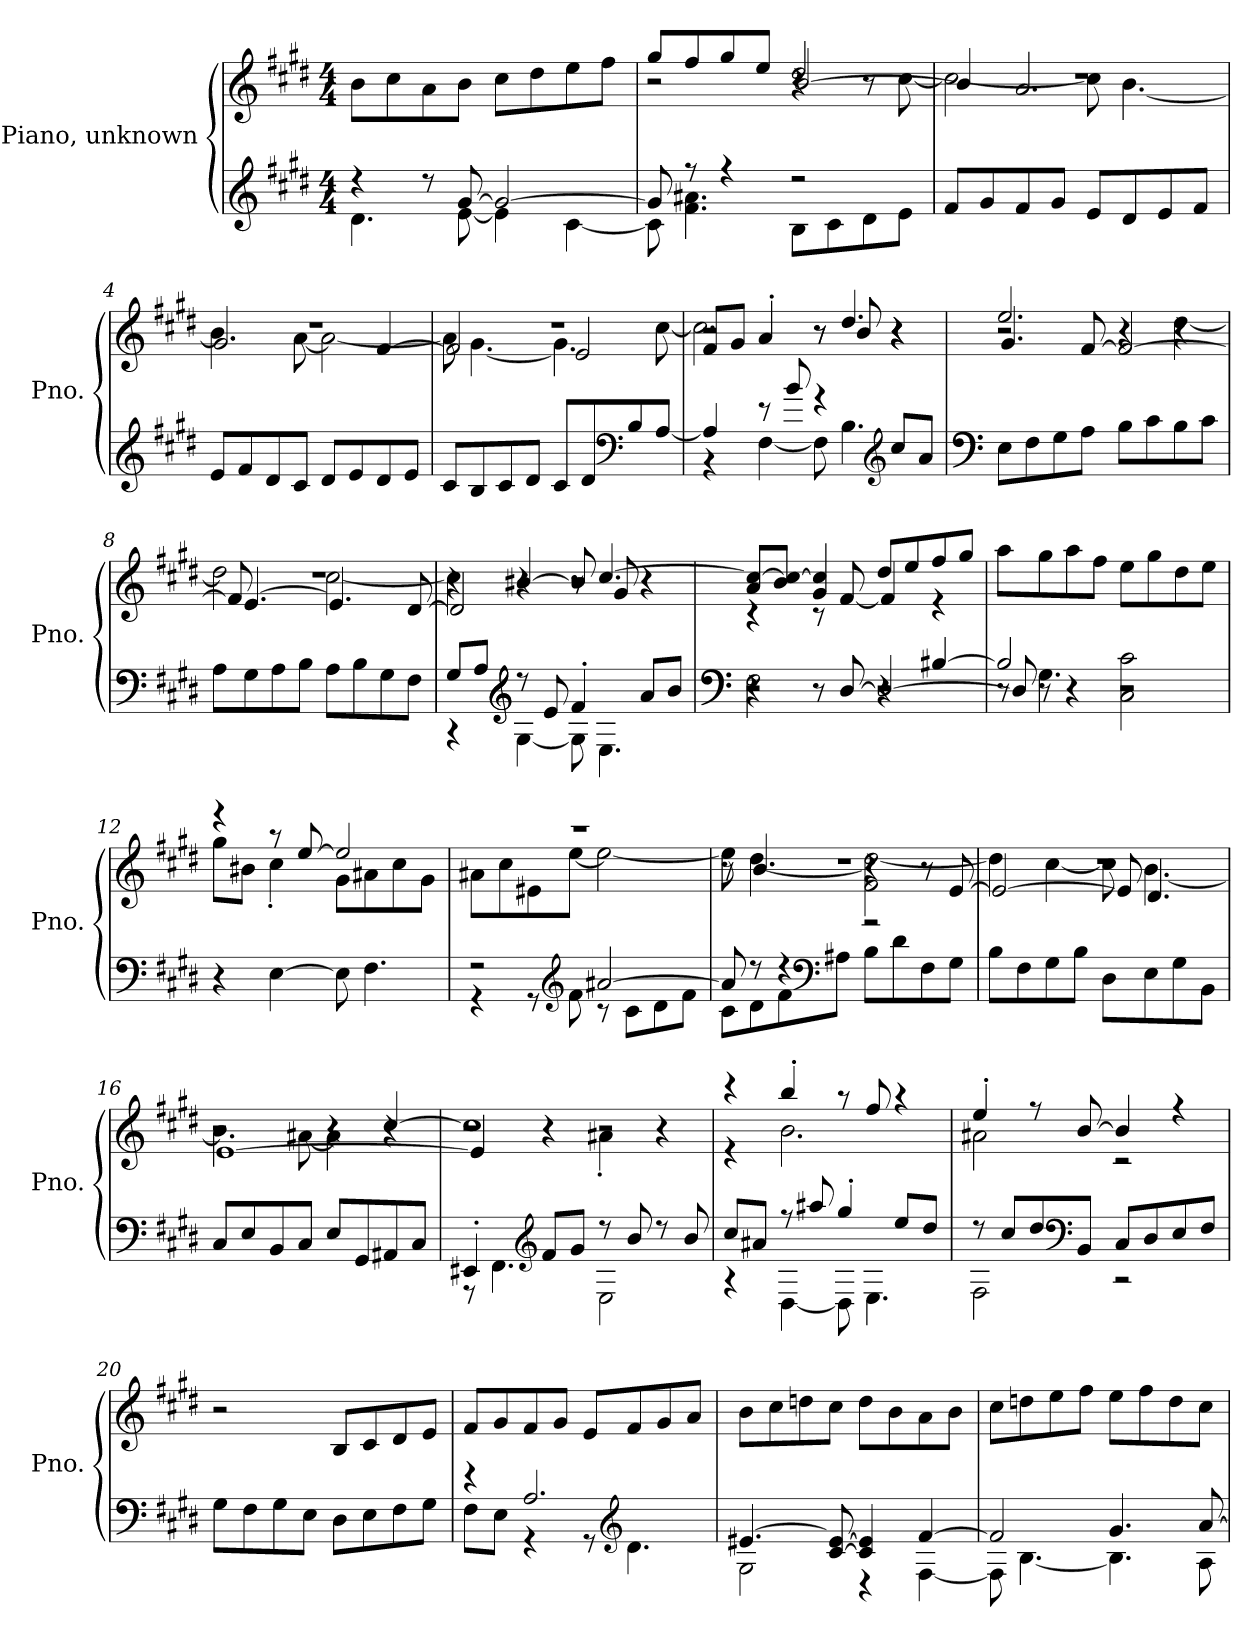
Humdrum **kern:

**kern	**kern
*part1	*part1
*staff2	*staff1
*I"Piano, unknown	*
*I'Pno.	*
*clefG2	*clefG2
*k[f#c#g#d#]	*k[f#c#g#d#]
*M4/4	*M4/4
*MM120	*MM120
=1	=1
*^	*
4r	4.d#\	8b\L
.	.	8cc#\
8r	.	8a\
[8g#/	[8e\	8b\J
2g#/_	4e\]	8cc#\L
.	.	8dd#\
.	[4c#\	8ee\
.	.	8ff#\J
=2	=2	=2
*	*	*^
*	*	*	*^
8g#/]	8c#\]	8gg#/L	2r	2r
8r	4.f#\ 4.a#X\	8ff#/	.	.
4r	.	8gg#/	.	.
.	.	8ee/J	.	.
2r	8B\L	2dd#/	4r	[2b/
.	8c#\	.	.	.
.	8d#\	.	8r	.
.	8e\J	.	[8cc#\	.
*v	*v	*	*	*
=3	=3	=3	=3
8f#/L	1r	2cc#\_	4b/]
8g#/	.	.	.
8f#/	.	.	2.a/
8g#/J	.	.	.
8e/L	.	8cc#\]	.
8d#/	.	[4.b\	.
8e/	.	.	.
8f#/J	.	.	.
=4	=4	=4	=4
8e/L	1r	4.b\]	2.g#/
8f#/	.	.	.
8d#/	.	.	.
8c#/J	.	[8a\	.
8d#/L	.	2a\_	.
8e/	.	.	.
8d#/	.	.	[4f#/
8e/J	.	.	.
!!LO:LB:g=z	!!	!!
=5	=5	=5	=5
8c#/L	1r	8a\]	2f#/]
8B/	.	[4.g#\	.
8c#/	.	.	.
8d#/J	.	.	.
8c#/L	.	4.g#\]	2e/
8d#/	.	.	.
*clefF4	*	*	*
8B/	.	.	.
[8A/J	.	[8cc#\	.
=6	=6	=6	=6
*^	*	*	*
4A/]	4r	8f#/L	2.cc#\]	2r
.	.	8g#/J	.	.
8r	[4F#\	4a'/	.	.
8b/	.	.	.	.
4r	8F#\]	8r	.	8r
.	4.B\	4.dd#/	.	8b/
*clefG2	*	*	*	*
8cc#/L	.	.	4r	4r
8a/J	.	.	.	.
*v	*v	*	*	*
=7	=7	=7	=7
*clefF4	*	*	*
8E\L	2.ee/	2r	4.g#/
8F#\	.	.	.
8G#\	.	.	.
8A\J	.	.	[8f#/
8B\L	.	4r	2f#/_
8c#\	.	.	.
8B\	4r	[4dd#\	.
8c#\J	.	.	.
!!LO:LB:g=z	!!	!!
=8	=8	=8	=8
8A\L	1r	2dd#\]	8f#/]
8G#\	.	.	[4.e/
8A\	.	.	.
8B\J	.	.	.
8A\L	.	[2cc#\	4.e/]
8B\	.	.	.
8G#\	.	.	.
8F#\J	.	.	[8d#/
=9	=9	=9	=9
*^	*	*	*
8G#/L	4r	4r	4cc#\]	2d#/]
8A/J	.	.	.	.
*clefG2	*	*	*	*
8r	[4G#\	[4b#X/	4r	.
8e/	.	.	.	.
4f#'/	8G#\]	8b#/]	2r	8r
.	4.E\	[4.cc#/	.	8g#/
8a/L	.	.	.	4r
8b/J	.	.	.	.
*v	*v	*	*	*
*	*v	*v	*v
=10	=10
*clefF4	*
*^	*^
*	*^	*	*
2r	2F#\	4r	8a/ 8cc#/_L	4r
.	.	.	8b/ 8cc#/_J	.
.	.	8r	4g#/ 4cc#/]	8r
.	.	[8D#/	.	[8f#/
4r	2r	2D#/_	8dd#/L	4f#/]
.	.	.	8ee/	.
[4B#X/	.	.	8ff#/	4r
.	.	.	8gg#/J	.
*	*	*	*v	*v
!!LO:LB:g=z
=11	=11	=11	=11
2B#/]	8r	8D#/]	8aa\L
.	4.G#\	8r	8gg#\
.	.	4r	8aa\
.	.	.	8ff#\J
2r	2C#\ 2c#\	2r	8ee\L
.	.	.	8gg#\
.	.	.	8dd#\
.	.	.	8ee\J
*v	*v	*v	*
=12	=12
*	*^
4r	4r	8gg#\L
.	.	8b#X\J
[4E\	8r	4cc#'\
.	[8ee/	.
8E\]	2ee/]	8g#\L
4.F#\	.	8a#X\
.	.	8cc#\
.	.	8g#\J
=13	=13	=13
*^	*	*
2r	4r	1r	8a#X\L
.	.	.	8cc#\
.	8r	.	8e#X\
*clefG2	*	*	*
.	8f#\	.	[8ee\J
[2a#X/	8r	.	2ee\_
.	8c#\L	.	.
.	8d#\	.	.
.	8f#\J	.	.
!!LO:LB:g=z
=14	=14	=14	=14
*	*	*	*^
8a#/]	8c#\L	1r	8ee\]	8r
8r	8d#\	.	[4.dd#\	4.b/
4r	8f#\	.	.	.
*clefF4	*	*	*	*
.	8A#X\J	.	.	.
2r	8B\L	.	2f#\ 2dd#\_	4r
.	8d#\	.	.	.
.	8F#\	.	.	8r
.	8G#\J	.	.	[8e/
*v	*v	*	*	*
=15	=15	=15	=15
8B\L	1r	4dd#\]	2e/_
8F#\	.	.	.
8G#\	.	[4cc#\	.
8B\J	.	.	.
8D#\L	.	8cc#\]	8e/]
8E\	.	[4.b\	4.d#/
8G#\	.	.	.
8BB\J	.	.	.
=16	=16	=16	=16
8C#/L	2r	4.b\]	[1e
8E/	.	.	.
8BB/	.	.	.
8C#/J	.	[8a#X\	.
8E/L	4r	4a#\]	.
8GG#/	.	.	.
8AA#X/	[4cc#/	4r	.
8C#/J	.	.	.
!!LO:LB:g=z	!!	!!
=17	=17	=17	=17
*^	*	*	*
4EE#X'/	8r	1cc#]	2r	4e/]
.	4.FF#\	.	.	.
*clefG2	*	*	*	*
8f#/L	.	.	.	4r
8g#/J	.	.	.	.
8r	2E\	.	4a#X'\	2r
8b/	.	.	.	.
8r	.	.	4r	.
8b/	.	.	.	.
*	*	*	*v	*v
=18	=18	=18	=18
8cc#/L	4r	4r	4r
8a#X/J	.	.	.
8r	[4D#\	4bb'/	2.b\
8aa#X/	.	.	.
4gg#'/	8D#\]	8r	.
.	4.E\	8ff#/	.
8ee/L	.	4r	.
8dd#/J	.	.	.
=19	=19	=19	=19
8r	2F#\	4ee'/	2a#X\
8cc#/L	.	.	.
8dd#/	.	8r	.
*clefF4	*	*	*
8BB/J	.	[8b/	.
8C#/L	2r	4b/]	2r
8D#/	.	.	.
8E/	.	4r	.
8F#/J	.	.	.
*v	*v	*	*
*	*v	*v
!!LO:PB:g=z
=20	=20
8G#\L	2r
8F#\	.
8G#\	.
8E\J	.
8D#\L	8B/L
8E\	8c#/
8F#\	8d#/
8G#\J	8e/J
=21	=21
*^	*
4r	8F#\L	8f#/L
.	8E\J	8g#/
2.A/	4r	8f#/
.	.	8g#/J
.	8r	8e/L
*clefG2	*	*
.	4.d#\	8f#/
.	.	8g#/
.	.	8a/J
=22	=22	=22
[4.e#X/	2G#\	8b\L
.	.	8cc#\
.	.	8ddn\
[8c#/ 8e#/_	.	8cc#\J
4c#/] 4e#/]	4r	8dd\L
.	.	8b\
[4f#/	[4F#\	8a\
.	.	8b\J
=23	=23	=23
2f#/]	8F#\]	8cc#\L
.	[4.B\	8ddn\
.	.	8ee\
.	.	8ff#\J
4.g#/	4.B\]	8ee\L
.	.	8ff#\
.	.	8dd\
[8a/	8A\	8cc#\J
*v	*v	*
=	=
*-	*-
